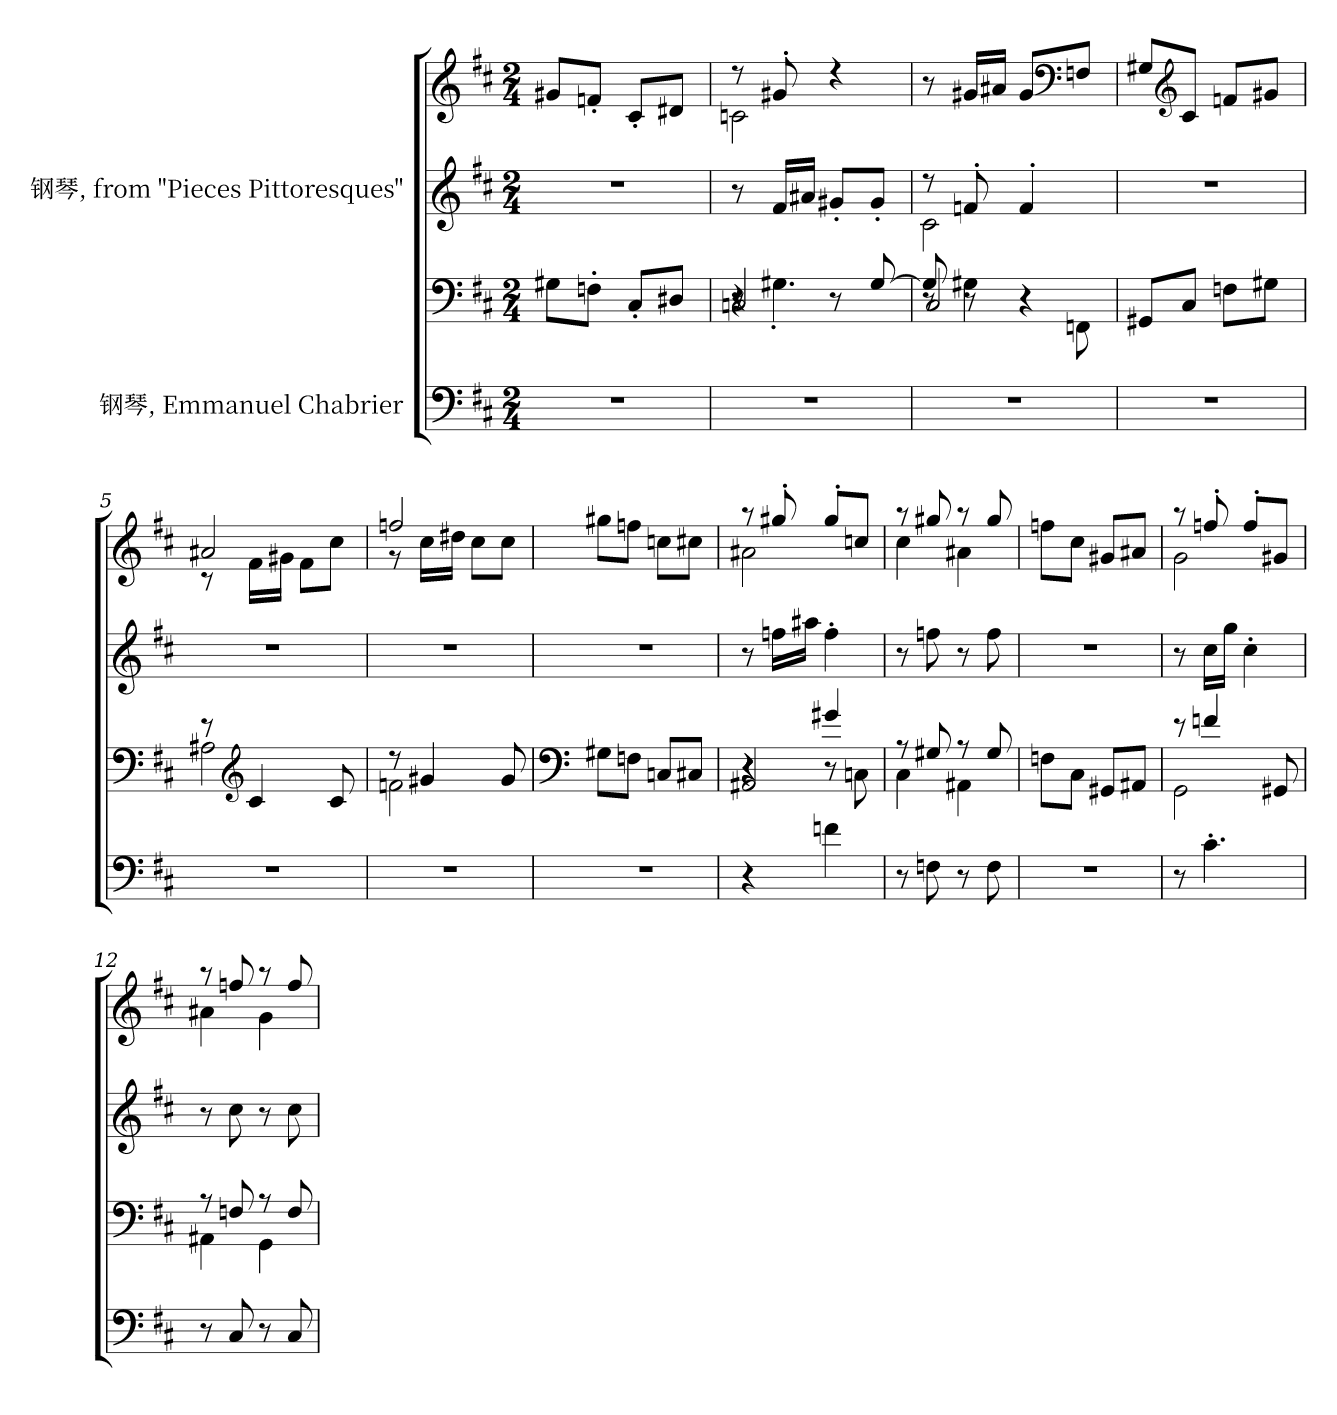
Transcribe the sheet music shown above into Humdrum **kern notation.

**kern	**kern	**kern	**kern
*part2	*part2	*part1	*part1
*staff4	*staff3	*staff2	*staff1
*I"钢琴, Emmanuel Chabrier	*	*I"钢琴, from &quot;Pieces Pittoresques&quot;	*
*clefF4	*clefF4	*clefG2	*clefG2
*k[f#c#]	*k[f#c#]	*k[f#c#]	*k[f#c#]
*M2/4	*M2/4	*M2/4	*M2/4
*MM132	*MM132	*MM132	*MM132
=1	=1	=1	=1
2r	8G#X\L	2r	8g#X/L
.	8Fn'\J	.	8fn'/J
.	8C#'/L	.	8c#'/L
.	8D#X/J	.	8d#X/J
=2	=2	=2	=2
*	*^	*	*^
*	*	*^	*	*	*
2r	4r	8r	2Cn/	8r	8r	2cn\
.	.	4.G#X'\	.	16f#/LL	8g#X'/	.
.	.	.	.	16a#X/JJ	.	.
.	8r	.	.	8g#X'/L	4r	.
.	[8G#/	.	.	8g#'/J	.	.
*	*	*	*	*	*v	*v
=3	=3	=3	=3	=3	=3
*	*	*	*	*^	*
2r	8G#/]	8r	2C#/	8r	2c#\	8r
.	8r	4G#X\	.	8fn'/	.	16g#X/LL
.	.	.	.	.	.	16a#X/JJ
.	4r	.	.	4f'/	.	8g#/L
*	*	*	*	*	*	*clefF4
.	.	8FFn\	.	.	.	8Fn/J
*	*v	*v	*v	*	*	*
*	*	*v	*v	*
!!LO:LB:g=z
=4	=4	=4	=4
2r	8GG#X/L	2r	8G#X/L
*	*	*	*clefG2
.	8C#/J	.	8c#/J
.	8Fn\L	.	8fn/L
.	8G#X\J	.	8g#X/J
=5	=5	=5	=5
*	*^	*	*^
2r	8r	2A#X\	2r	2a#X/	8r
*	*clefG2	*	*	*	*
.	4c#/	.	.	.	16f#\LL
.	.	.	.	.	16g#X\JJ
.	.	.	.	.	8f#\L
.	8c#/	.	.	.	8cc#\J
=6	=6	=6	=6	=6	=6
2r	8r	2fn\	2r	2ffn/	8r
.	4g#X/	.	.	.	16cc#\LL
.	.	.	.	.	16dd#X\JJ
.	.	.	.	.	8cc#\L
.	8g#/	.	.	.	8cc#\J
*	*v	*v	*	*v	*v
=7	=7	=7	=7
*	*clefF4	*	*
2r	8G#X\L	2r	8gg#X\L
.	8Fn\J	.	8ffn\J
.	8Cn/L	.	8ccn\L
.	8C#X/J	.	8cc#X\J
!!LO:LB:g=z
=8	=8	=8	=8
*	*^	*	*^
*	*	*^	*	*	*
4r	4r	4r	2AA#X/	8r	8r	2a#X\
.	.	.	.	16ffn\LL	8gg#X'/	.
.	.	.	.	16aa#X\JJ	.	.
4fn\	4g#X/	8r	.	4ff'\	8gg#'/L	.
.	.	8Cn\	.	.	8ccn/J	.
*	*	*v	*v	*	*	*
=9	=9	=9	=9	=9	=9
8r	8r	4C#\	8r	8r	4cc#\
8Fn\	8G#X/	.	8ffn\	8gg#X/	.
8r	8r	4AA#X\	8r	8r	4a#X\
8F\	8G#/	.	8ff\	8gg#/	.
*	*v	*v	*	*v	*v
=10	=10	=10	=10
2r	8Fn\L	2r	8ffn\L
.	8C#\J	.	8cc#\J
.	8GG#X/L	.	8g#X/L
.	8AA#X/J	.	8a#X/J
=11	=11	=11	=11
*	*^	*	*^
8r	8r	2GG\	8r	8r	2g\
4.c#'\	4fn/	.	16cc#\LL	8ffn'/	.
.	.	.	16gg\JJ	.	.
.	.	.	4cc#'\	8ff'/L	.
.	8GG#X/	.	.	8g#X/J	.
=12	=12	=12	=12	=12	=12
8r	8r	4AA#X\	8r	8r	4a#X\
8C#/	8Fn/	.	8cc#\	8ffn/	.
8r	8r	4GG\	8r	8r	4g\
8C#/	8F/	.	8cc#\	8ff/	.
*	*v	*v	*	*v	*v
=	=	=	=
*-	*-	*-	*-
